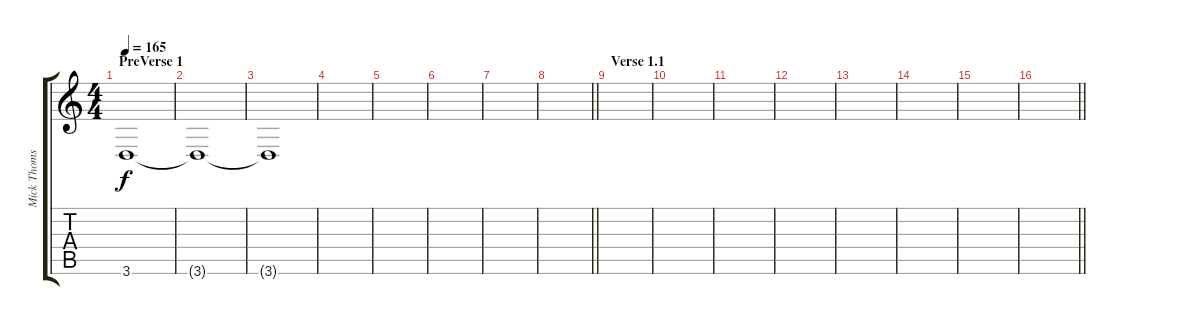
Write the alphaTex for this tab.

\track ("Mick Thomson" "Mick Thoms") {instrument distortionguitar}
\staff {score tabs}
\tuning (Db4 Ab3 E3 B2 Gb2 B1) {hide}
\ts (4 4)
\section ("" "PreVerse 1")
\tempo 165
\clef g2
\ks c
3.6{t}.1{dy f} |
3.6{t}.1 |
3.6{t}.1 |
|
|
|
|
\barLineRight lightlight
|
\section ("" "Verse 1.1")
|
|
|
|
|
|
|
\barLineRight lightlight
